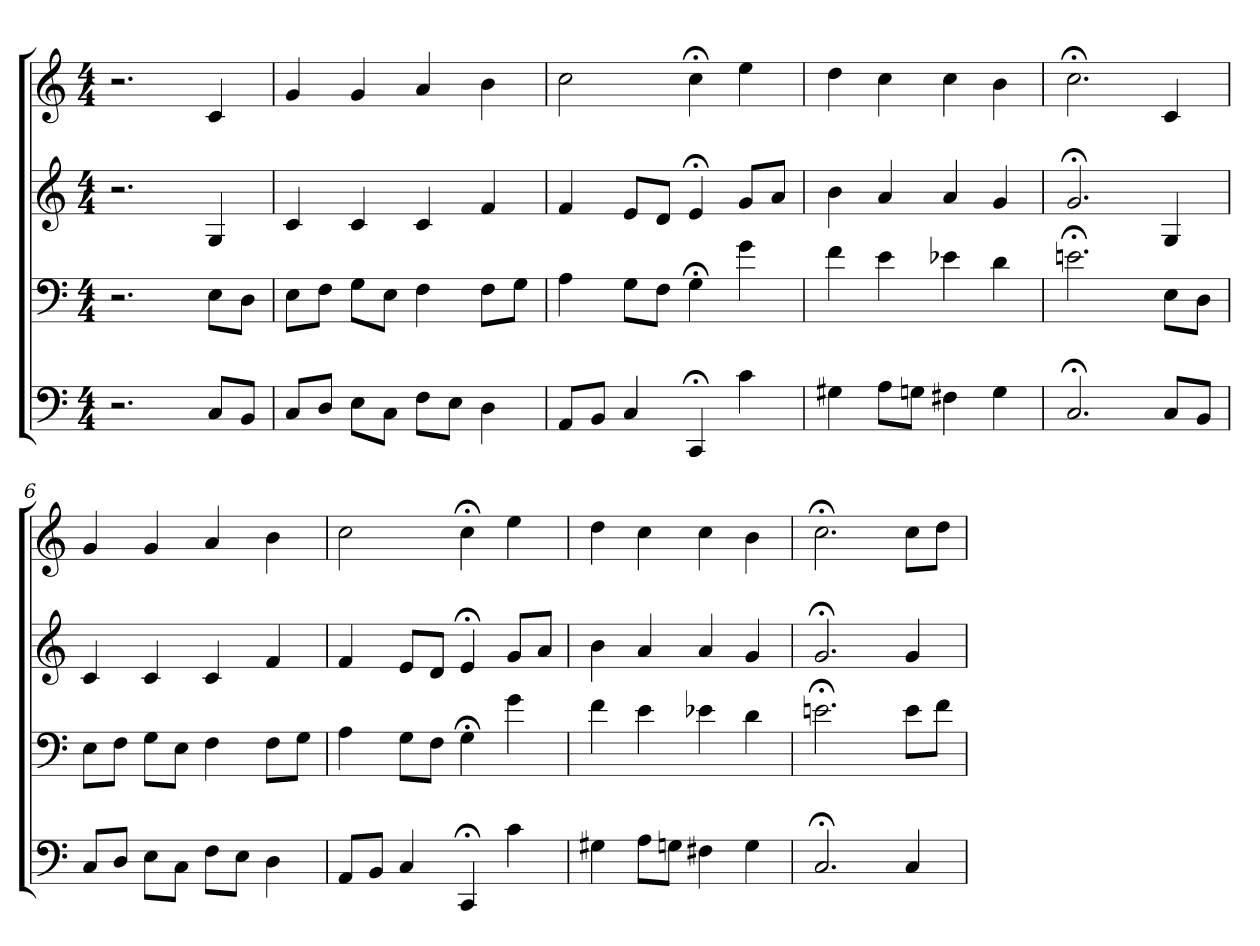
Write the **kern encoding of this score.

**kern	**kern	**kern	**kern
*part4	*part3	*part2	*part1
*staff4	*staff3	*staff2	*staff1
*clefF4	*clefF4	*clefG2	*clefG2
*k[]	*k[]	*k[]	*k[]
*C:	*C:	*C:	*C:
*M4/4	*M4/4	*M4/4	*M4/4
=1	=1	=1	=1
2.r	2.r	2.r	2.r
8C/L	8E\L	4G	4c
8BB/J	8D\J	.	.
=2	=2	=2	=2
8C/L	8E\L	4c	4g
8D/J	8F\J	.	.
8E\L	8G\L	4c	4g
8C\J	8E\J	.	.
8F\L	4F	4c	4a
8E\J	.	.	.
4D	8F\L	4f	4b
.	8G\J	.	.
=3	=3	=3	=3
8AA/L	4A	4f	2cc
8BB/J	.	.	.
4C	8G\L	8e/L	.
.	8F\J	8d/J	.
4CC;<	4G;<	4e;<	4cc;<
4c	4g	8g/L	4ee
.	.	8a/J	.
=4	=4	=4	=4
4G#X	4f	4b	4dd
8A\L	4e	4a	4cc
8Gn\J	.	.	.
4F#X	4e-X	4a	4cc
4G	4d	4g	4b
=5	=5	=5	=5
2.C;<	2.en;<	2.g;<	2.cc;<
8C/L	8E\L	4G	4c
8BB/J	8D\J	.	.
=6	=6	=6	=6
8C/L	8E\L	4c	4g
8D/J	8F\J	.	.
8E\L	8G\L	4c	4g
8C\J	8E\J	.	.
8F\L	4F	4c	4a
8E\J	.	.	.
4D	8F\L	4f	4b
.	8G\J	.	.
=7	=7	=7	=7
8AA/L	4A	4f	2cc
8BB/J	.	.	.
4C	8G\L	8e/L	.
.	8F\J	8d/J	.
4CC;<	4G;<	4e;<	4cc;<
4c	4g	8g/L	4ee
.	.	8a/J	.
=8	=8	=8	=8
4G#X	4f	4b	4dd
8A\L	4e	4a	4cc
8Gn\J	.	.	.
4F#X	4e-X	4a	4cc
4G	4d	4g	4b
=9	=9	=9	=9
2.C;<	2.en;<	2.g;<	2.cc;<
4C	8e\L	4g	8cc\L
.	8f\J	.	8dd\J
=	=	=	=
*-	*-	*-	*-
